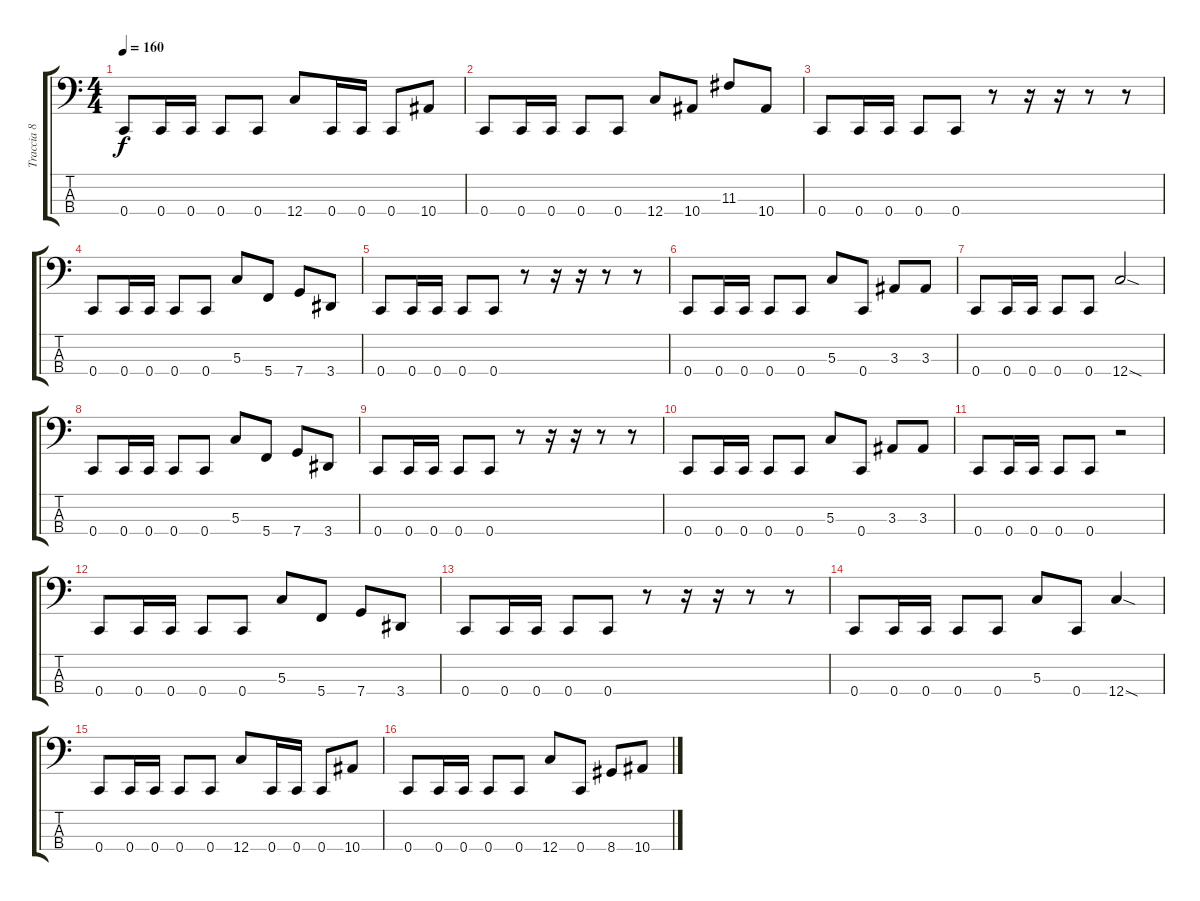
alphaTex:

\track ("Traccia 8" "Traccia 8") {instrument electricbasspick}
\staff {score tabs}
\tuning (F2 C2 G1 C1) {hide}
\ts (4 4)
\tempo 160
\clef f4
\ks c
0.4.8{dy f} 0.4.16 0.4.16 0.4.8 0.4.8 12.4.8 0.4.16 0.4.16 0.4.8 10.4.8 |
0.4.8 0.4.16 0.4.16 0.4.8 0.4.8 12.4.8 10.4.8 11.3.8 10.4.8 |
0.4.8 0.4.16 0.4.16 0.4.8 0.4.8 r.8 r.16 r.16 r.8 r.8 |
0.4.8 0.4.16 0.4.16 0.4.8 0.4.8 5.3.8 5.4.8 7.4.8 3.4.8 |
0.4.8 0.4.16 0.4.16 0.4.8 0.4.8 r.8 r.16 r.16 r.8 r.8 |
0.4.8 0.4.16 0.4.16 0.4.8 0.4.8 5.3.8 0.4.8 3.3.8 3.3.8 |
0.4.8 0.4.16 0.4.16 0.4.8 0.4.8 12.4{sod}.2 |
0.4.8 0.4.16 0.4.16 0.4.8 0.4.8 5.3.8 5.4.8 7.4.8 3.4.8 |
0.4.8 0.4.16 0.4.16 0.4.8 0.4.8 r.8 r.16 r.16 r.8 r.8 |
0.4.8 0.4.16 0.4.16 0.4.8 0.4.8 5.3.8 0.4.8 3.3.8 3.3.8 |
0.4.8 0.4.16 0.4.16 0.4.8 0.4.8 r.2 |
0.4.8 0.4.16 0.4.16 0.4.8 0.4.8 5.3.8 5.4.8 7.4.8 3.4.8 |
0.4.8 0.4.16 0.4.16 0.4.8 0.4.8 r.8 r.16 r.16 r.8 r.8 |
0.4.8 0.4.16 0.4.16 0.4.8 0.4.8 5.3.8 0.4.8 12.4{sod}.4 |
0.4.8 0.4.16 0.4.16 0.4.8 0.4.8 12.4.8 0.4.16 0.4.16 0.4.8 10.4.8 |
0.4.8 0.4.16 0.4.16 0.4.8 0.4.8 12.4.8 0.4.8 8.4.8 10.4.8
